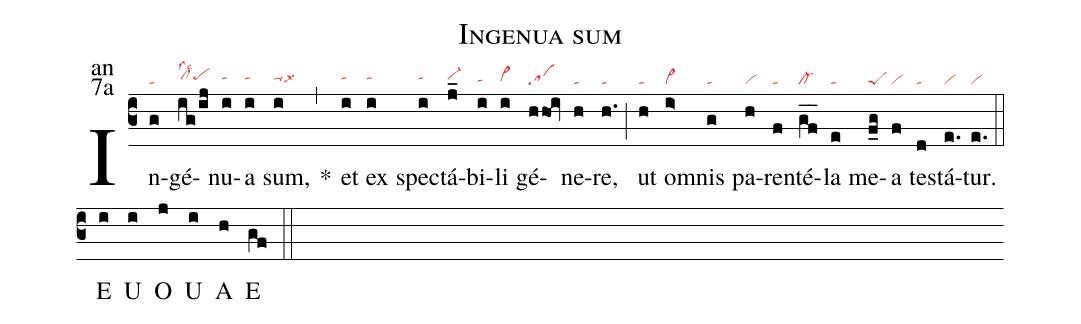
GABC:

name:Ingenua sum;
office-part:an;
mode:7a;
nabc-lines:1;
%%
(c3) In(g|ta)gé(ig/ij|clhhlss2lsc2pehh)nu(i|tahh)a(i|tahh) sum,(i|ta-hhlsx6) <sp>*</sp>(,) et(i|tahh) ex(i|tahh) spec(i|tahh)tá(j_|vi-hh)bi(i|tahg)li(i|vi>hg) gé(hhoi|sa)ne(h|ta)re,(h.|ta) (;) ut(h|ta) om(i>|vi>)nis(g|ta) pa(h|vi)ren(f|ta)té(gf__|cl-)la(e|ta) me(f_g|peS)a(f|vi) tes(d|ta)tá(e.|vi)tur.(e.|vi) (::) <eu>E(i) U(i) O(j) U(i) A(h) E(gf) </eu>(::)
